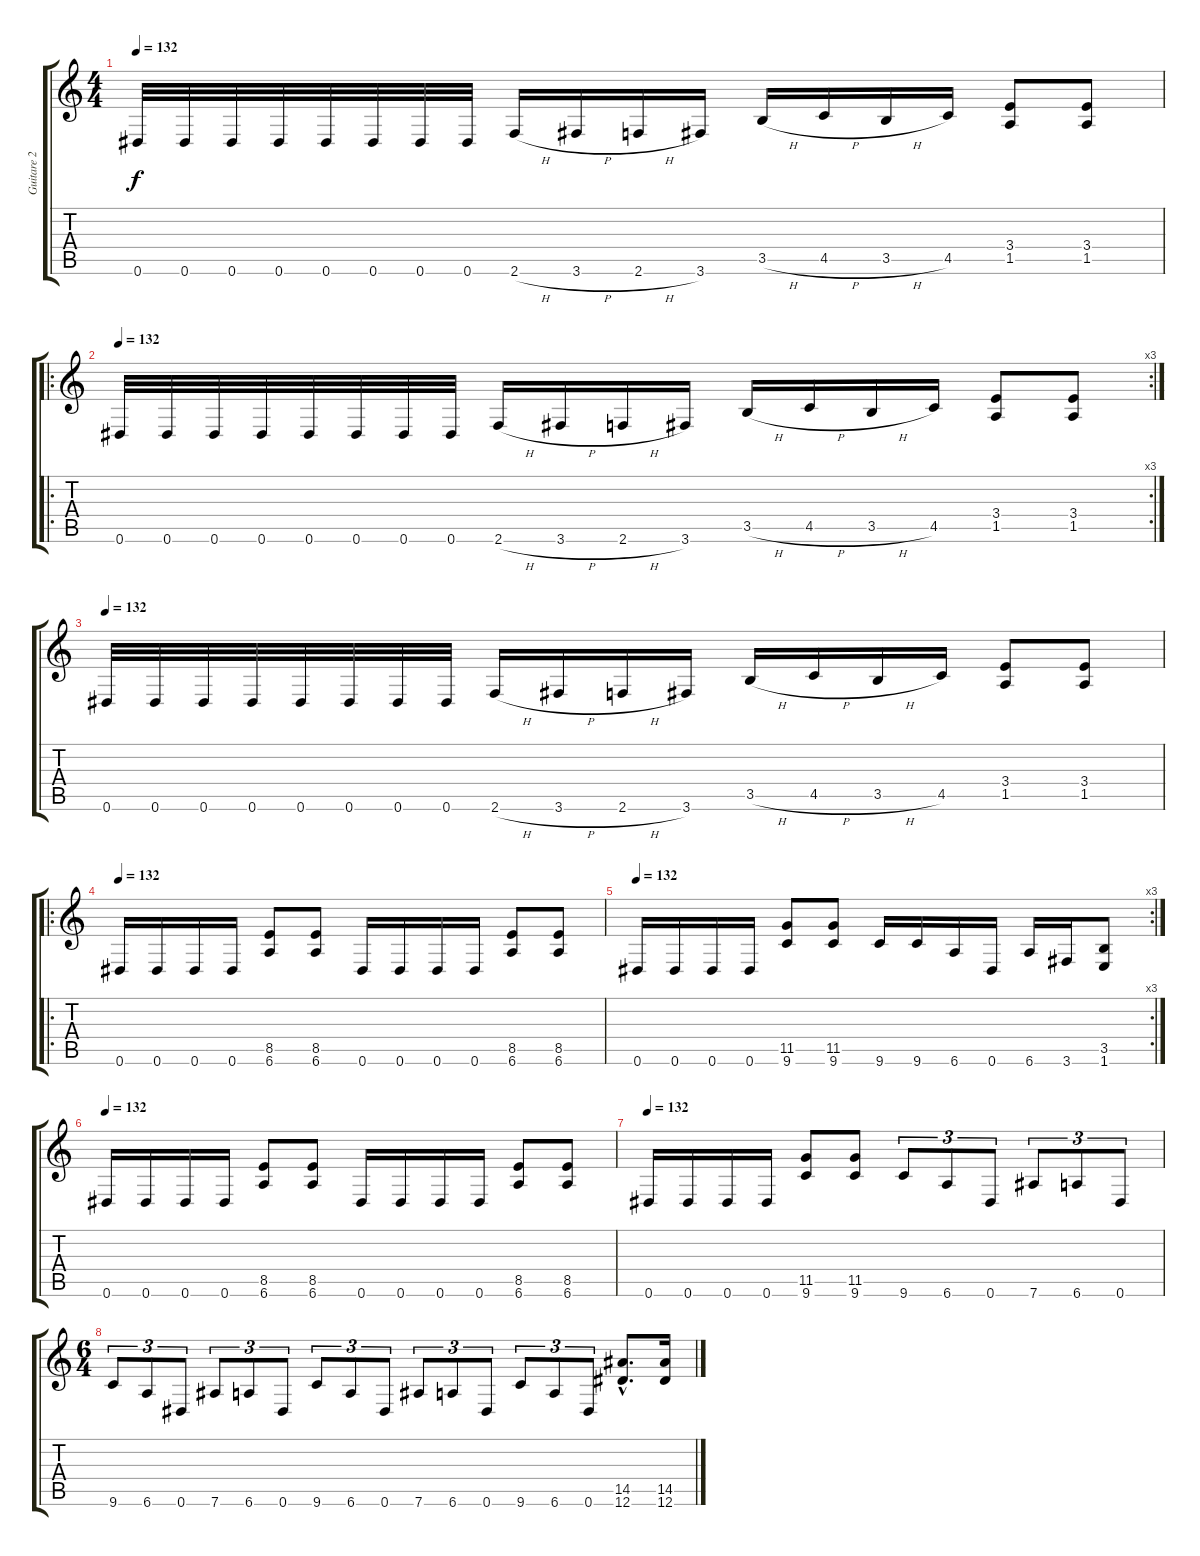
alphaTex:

\track ("Guitare 2" "Guitare 2") {instrument distortionguitar}
\staff {score tabs}
\tuning (Eb4 Bb3 Gb3 Db3 Ab2 Eb2) {hide}
\ts (4 4)
\tempo 132
\clef g2
\ks c
0.6.32{dy f} 0.6.32 0.6.32 0.6.32 0.6.32 0.6.32 0.6.32 0.6.32 2.6{h}.16 3.6{h}.16 2.6{h}.16 3.6.16 3.5{h}.16 4.5{h}.16 3.5{h}.16 4.5.16 (3.4 1.5).8 (3.4 1.5).8 |
\ro
\rc 3
\tempo 132
0.6.32 0.6.32 0.6.32 0.6.32 0.6.32 0.6.32 0.6.32 0.6.32 2.6{h}.16 3.6{h}.16 2.6{h}.16 3.6.16 3.5{h}.16 4.5{h}.16 3.5{h}.16 4.5.16 (3.4 1.5).8 (3.4 1.5).8 |
\tempo 132
0.6.32 0.6.32 0.6.32 0.6.32 0.6.32 0.6.32 0.6.32 0.6.32 2.6{h}.16 3.6{h}.16 2.6{h}.16 3.6.16 3.5{h}.16 4.5{h}.16 3.5{h}.16 4.5.16 (3.4 1.5).8 (3.4 1.5).8 |
\ro
\tempo 132
0.6.16 0.6.16 0.6.16 0.6.16 (8.5 6.6).8 (8.5 6.6).8 0.6.16 0.6.16 0.6.16 0.6.16 (8.5 6.6).8 (8.5 6.6).8 |
\rc 3
\tempo 132
0.6.16 0.6.16 0.6.16 0.6.16 (11.5 9.6).8 (11.5 9.6).8 9.6.16 9.6.16 6.6.16 0.6.16 6.6.16 3.6.16 (3.5 1.6).8 |
\tempo 132
0.6.16 0.6.16 0.6.16 0.6.16 (8.5 6.6).8 (8.5 6.6).8 0.6.16 0.6.16 0.6.16 0.6.16 (8.5 6.6).8 (8.5 6.6).8 |
\tempo 132
0.6.16 0.6.16 0.6.16 0.6.16 (11.5 9.6).8 (11.5 9.6).8 9.6.8{tu (3 2)} 6.6.8{tu (3 2)} 0.6.8{tu (3 2)} 7.6.8{tu (3 2)} 6.6.8{tu (3 2)} 0.6.8{tu (3 2)} |
\ts (6 4)
9.6.8{tu (3 2)} 6.6.8{tu (3 2)} 0.6.8{tu (3 2)} 7.6.8{tu (3 2)} 6.6.8{tu (3 2)} 0.6.8{tu (3 2)} 9.6.8{tu (3 2)} 6.6.8{tu (3 2)} 0.6.8{tu (3 2)} 7.6.8{tu (3 2)} 6.6.8{tu (3 2)} 0.6.8{tu (3 2)} 9.6.8{tu (3 2)} 6.6.8{tu (3 2)} 0.6.8{tu (3 2)} (14.5{hac} 12.6{hac}).8{d} (14.5 12.6).16
